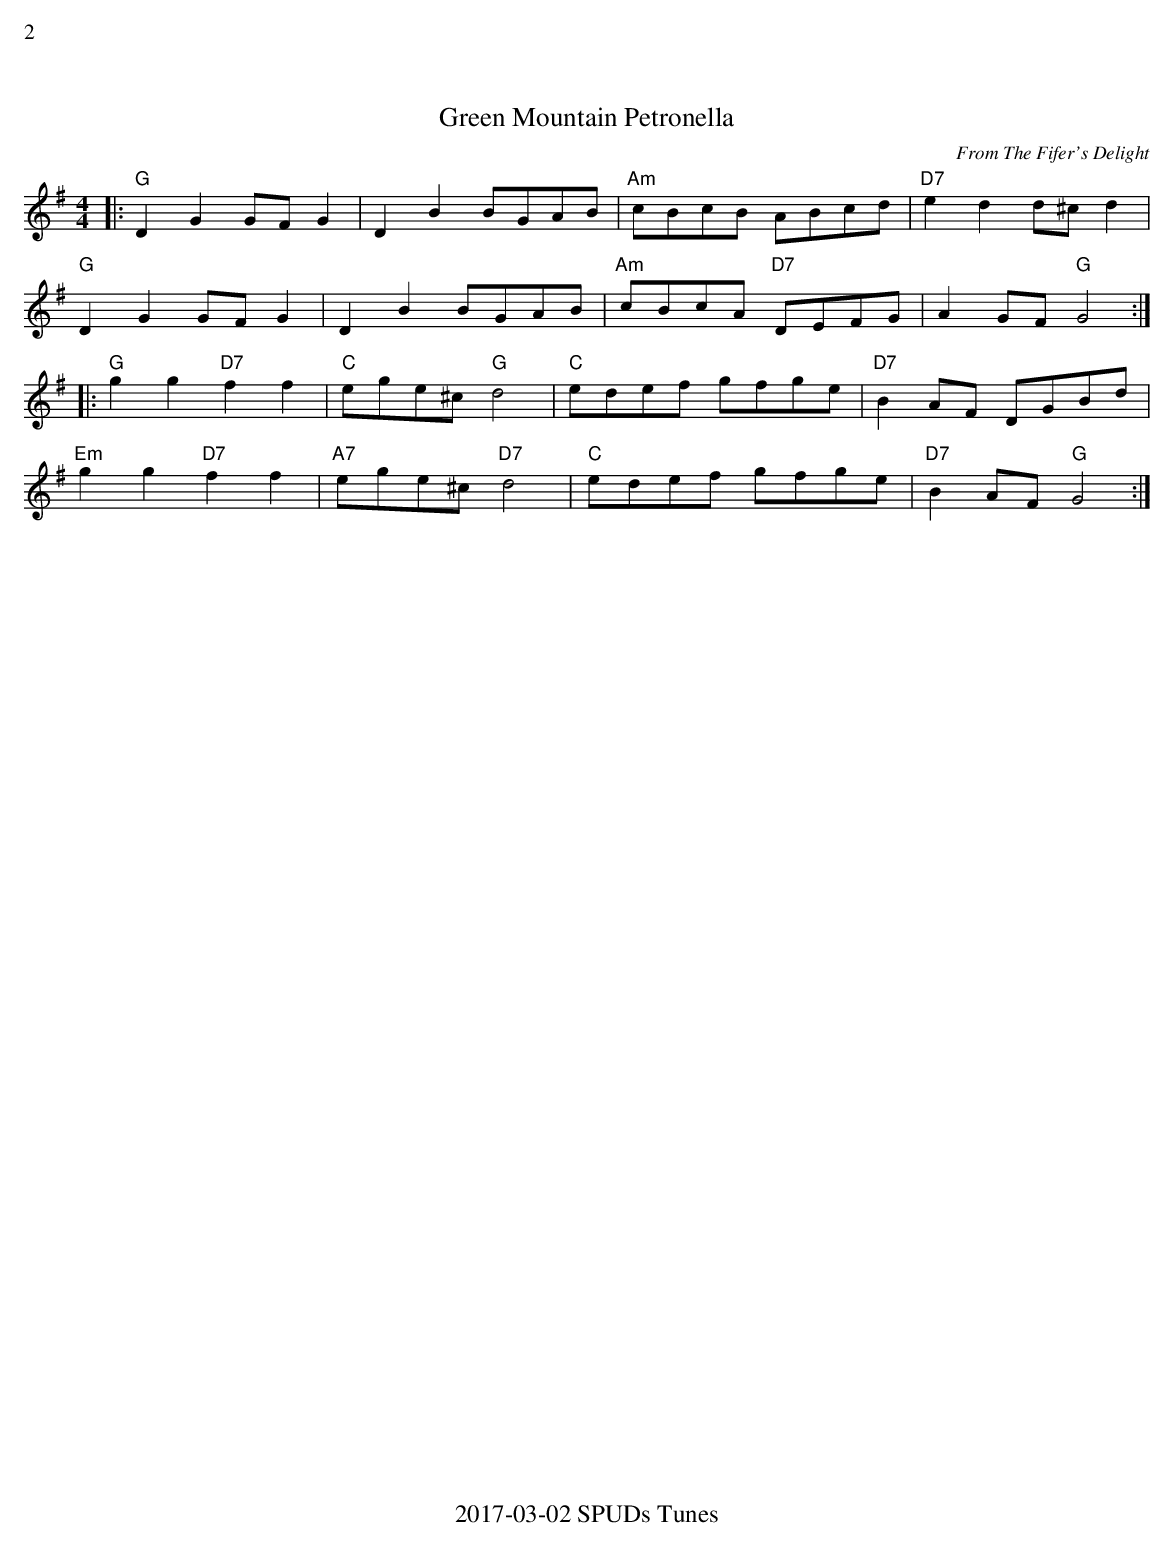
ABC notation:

X:1
%%text 2
T:Green Mountain Petronella
C:From The Fifer's Delight
M:4/4
K:G
|: "G"D2 G2 GFG2  | D2 B2 BGAB | "Am"cBcB ABcd | "D7"e2 d2 d^c d2 |
"G"D2 G2 GFG2  | D2 B2 BGAB | "Am"cBcA "D7"DEFG | A2 GF "G"G4 :|
|:  "G"g2 g2 "D7"f2 f2 | "C"ege^c "G"d4 | "C"edef gfge | "D7"B2AF DGBd|
"Em"g2 g2 "D7"f2 f2 | "A7"ege^c "D7"d4 | "C"edef gfge | "D7"B2 AF "G"G4 :|
